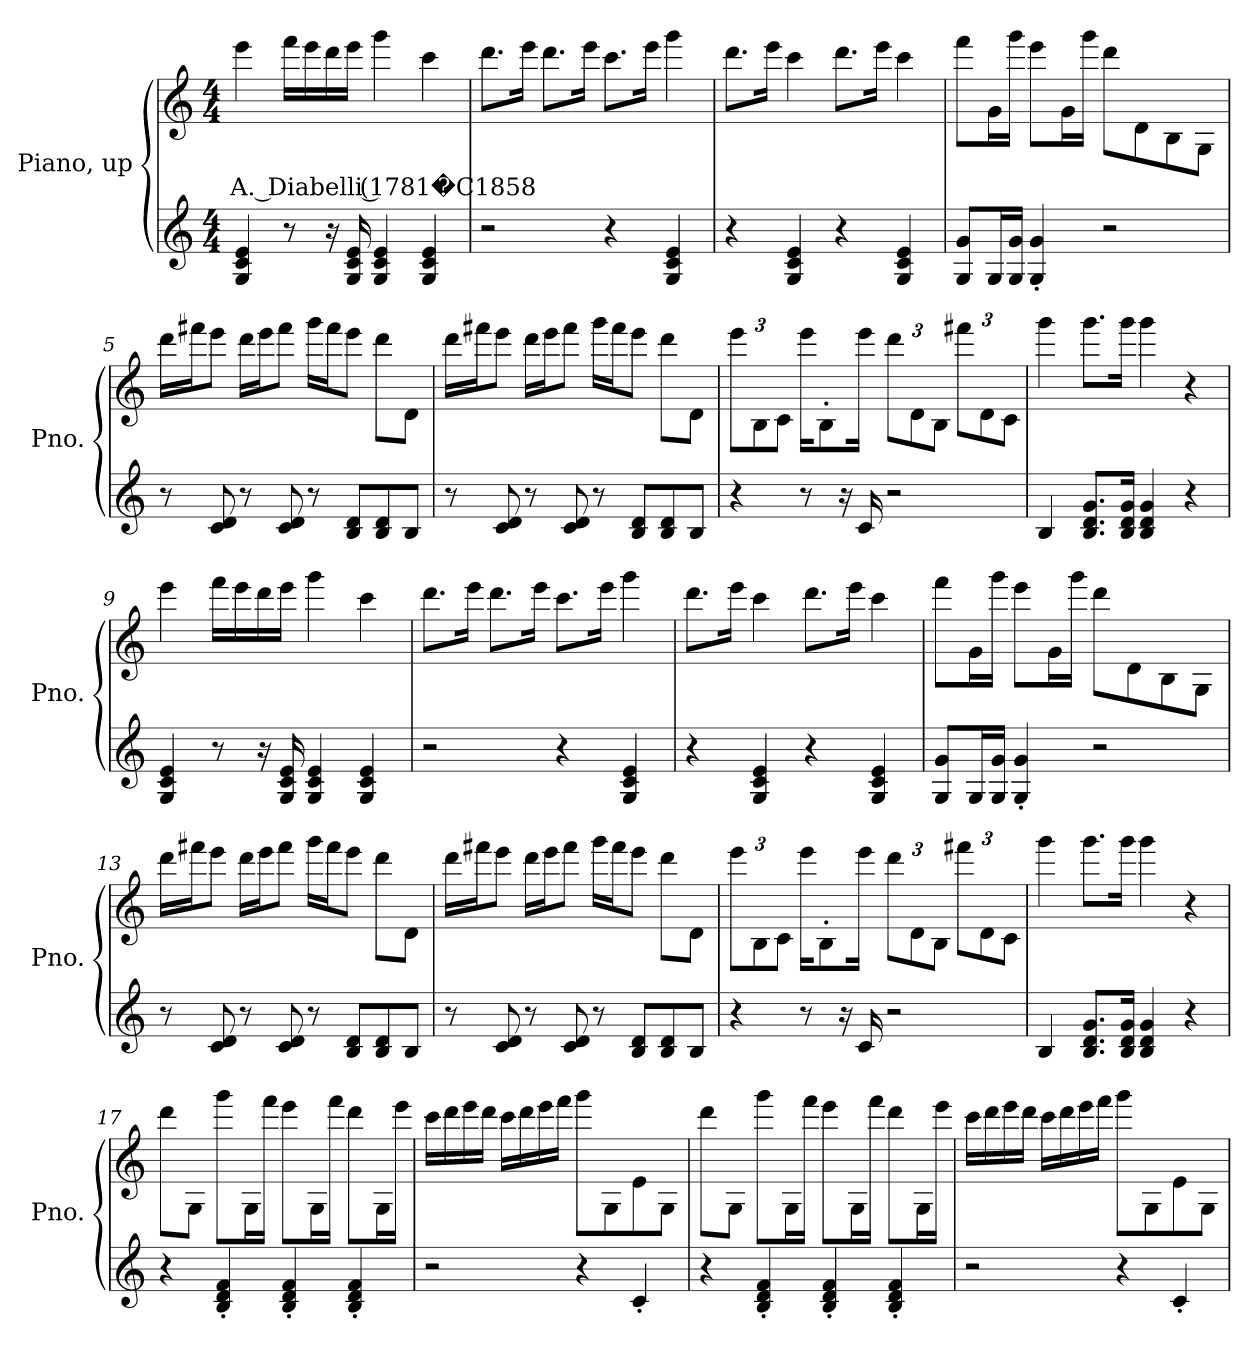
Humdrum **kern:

**kern	**kern	**text
*part1	*part1	*part1
*staff2	*staff1	*staff1
*I"Piano, up	*	*
*I'Pno.	*	*
*clefG2	*clefG2	*
*k[]	*k[]	*
*M4/4	*M4/4	*
*MM120	*MM120	*
=1	=1	=1
!	!	!LO:LY:b
4G/ 4c/ 4e/	4eee\	A. Diabelli (1781�C1858
8r	16fff\LL	.
.	16eee\	.
16r	16ddd\	.
16G/ 16c/ 16e/	16eee\JJ	.
4G/ 4c/ 4e/	4ggg\	.
4G/ 4c/ 4e/	4ccc\	.
=2	=2	=2
2r	8.ddd\L	.
.	16eee\Jk	.
.	8.ddd\L	.
.	16eee\Jk	.
4r	8.ccc\L	.
.	16eee\Jk	.
4G/ 4c/ 4e/	4ggg\	.
=3	=3	=3
4r	8.ddd\L	.
.	16eee\Jk	.
4G/ 4c/ 4e/	4ccc\	.
4r	8.ddd\L	.
.	16eee\Jk	.
4G/ 4c/ 4e/	4ccc\	.
!!LO:LB:g=z
=4	=4	=4
8G/ 8g/L	8fff\L	.
16G/L	16g\L	.
16G/ 16g/JJ	16ggg\JJ	.
4G/' 4g/'	8eee\L	.
.	16g\L	.
.	16ggg\JJ	.
2r	8ddd\L	.
.	8d\	.
.	8B\	.
.	8G\J	.
=5	=5	=5
8r	16ddd\LL	.
.	16fff#X\J	.
8c/ 8d/	8eee\J	.
8r	16ddd\LL	.
.	16eee\J	.
8c/ 8d/	8fff#\J	.
8r	16ggg\LL	.
.	16fff#\J	.
8B/ 8d/L	8eee\J	.
8B/ 8d/	8ddd\L	.
8B/J	8d\J	.
=6	=6	=6
8r	16ddd\LL	.
.	16fff#X\J	.
8c/ 8d/	8eee\J	.
8r	16ddd\LL	.
.	16eee\J	.
8c/ 8d/	8fff#\J	.
8r	16ggg\LL	.
.	16fff#\J	.
8B/ 8d/L	8eee\J	.
8B/ 8d/	8ddd\L	.
8B/J	8d\J	.
!!LO:LB:g=z
=7	=7	=7
*	*Xbrackettup	*
4r	12eee\L	.
.	12B\	.
.	12c\J	.
8r	16eee\KL	.
.	8B'\	.
16r	.	.
16c/	16eee\Jk	.
2r	12ddd\L	.
.	12d\	.
.	12B\J	.
.	12fff#X\L	.
.	12d\	.
.	12c\J	.
=8	=8	=8
4B/	4ggg\	.
8.B/ 8.d/ 8.g/L	8.ggg\L	.
16B/ 16d/ 16g/Jk	16ggg\Jk	.
4B/ 4d/ 4g/	4ggg\	.
4r	4r	.
=9	=9	=9
4G/ 4c/ 4e/	4eee\	.
8r	16fff\LL	.
.	16eee\	.
16r	16ddd\	.
16G/ 16c/ 16e/	16eee\JJ	.
4G/ 4c/ 4e/	4ggg\	.
4G/ 4c/ 4e/	4ccc\	.
=10	=10	=10
2r	8.ddd\L	.
.	16eee\Jk	.
.	8.ddd\L	.
.	16eee\Jk	.
4r	8.ccc\L	.
.	16eee\Jk	.
4G/ 4c/ 4e/	4ggg\	.
!!LO:LB:g=z
=11	=11	=11
4r	8.ddd\L	.
.	16eee\Jk	.
4G/ 4c/ 4e/	4ccc\	.
4r	8.ddd\L	.
.	16eee\Jk	.
4G/ 4c/ 4e/	4ccc\	.
=12	=12	=12
8G/ 8g/L	8fff\L	.
16G/L	16g\L	.
16G/ 16g/JJ	16ggg\JJ	.
4G/' 4g/'	8eee\L	.
.	16g\L	.
.	16ggg\JJ	.
2r	8ddd\L	.
.	8d\	.
.	8B\	.
.	8G\J	.
=13	=13	=13
8r	16ddd\LL	.
.	16fff#X\J	.
8c/ 8d/	8eee\J	.
8r	16ddd\LL	.
.	16eee\J	.
8c/ 8d/	8fff#\J	.
8r	16ggg\LL	.
.	16fff#\J	.
8B/ 8d/L	8eee\J	.
8B/ 8d/	8ddd\L	.
8B/J	8d\J	.
!!LO:LB:g=z
=14	=14	=14
8r	16ddd\LL	.
.	16fff#X\J	.
8c/ 8d/	8eee\J	.
8r	16ddd\LL	.
.	16eee\J	.
8c/ 8d/	8fff#\J	.
8r	16ggg\LL	.
.	16fff#\J	.
8B/ 8d/L	8eee\J	.
8B/ 8d/	8ddd\L	.
8B/J	8d\J	.
=15	=15	=15
4r	12eee\L	.
.	12B\	.
.	12c\J	.
8r	16eee\KL	.
.	8B'\	.
16r	.	.
16c/	16eee\Jk	.
2r	12ddd\L	.
.	12d\	.
.	12B\J	.
.	12fff#X\L	.
.	12d\	.
.	12c\J	.
=16	=16	=16
4B/	4ggg\	.
8.B/ 8.d/ 8.g/L	8.ggg\L	.
16B/ 16d/ 16g/Jk	16ggg\Jk	.
4B/ 4d/ 4g/	4ggg\	.
4r	4r	.
!!LO:LB:g=z
=17	=17	=17
4r	8ddd\L	.
.	8G\J	.
4B/' 4d/' 4f/'	8ggg\L	.
.	16G\L	.
.	16fff\JJ	.
4B/' 4d/' 4f/'	8eee\L	.
.	16G\L	.
.	16fff\JJ	.
4B/' 4d/' 4f/'	8ddd\L	.
.	16G\L	.
.	16eee\JJ	.
=18	=18	=18
2r	16ccc\LL	.
.	16ddd\	.
.	16eee\	.
.	16ddd\JJ	.
.	16ccc\LL	.
.	16ddd\	.
.	16eee\	.
.	16fff\JJ	.
4r	8ggg\L	.
.	8G\	.
4c'/	8e\	.
.	8G\J	.
=19	=19	=19
4r	8ddd\L	.
.	8G\J	.
4B/' 4d/' 4f/'	8ggg\L	.
.	16G\L	.
.	16fff\JJ	.
4B/' 4d/' 4f/'	8eee\L	.
.	16G\L	.
.	16fff\JJ	.
4B/' 4d/' 4f/'	8ddd\L	.
.	16G\L	.
.	16eee\JJ	.
!!LO:PB:g=z
=20	=20	=20
2r	16ccc\LL	.
.	16ddd\	.
.	16eee\	.
.	16ddd\JJ	.
.	16ccc\LL	.
.	16ddd\	.
.	16eee\	.
.	16fff\JJ	.
4r	8ggg\L	.
.	8G\	.
4c'/	8e\	.
.	8G\J	.
=	=	=
*-	*-	*-
